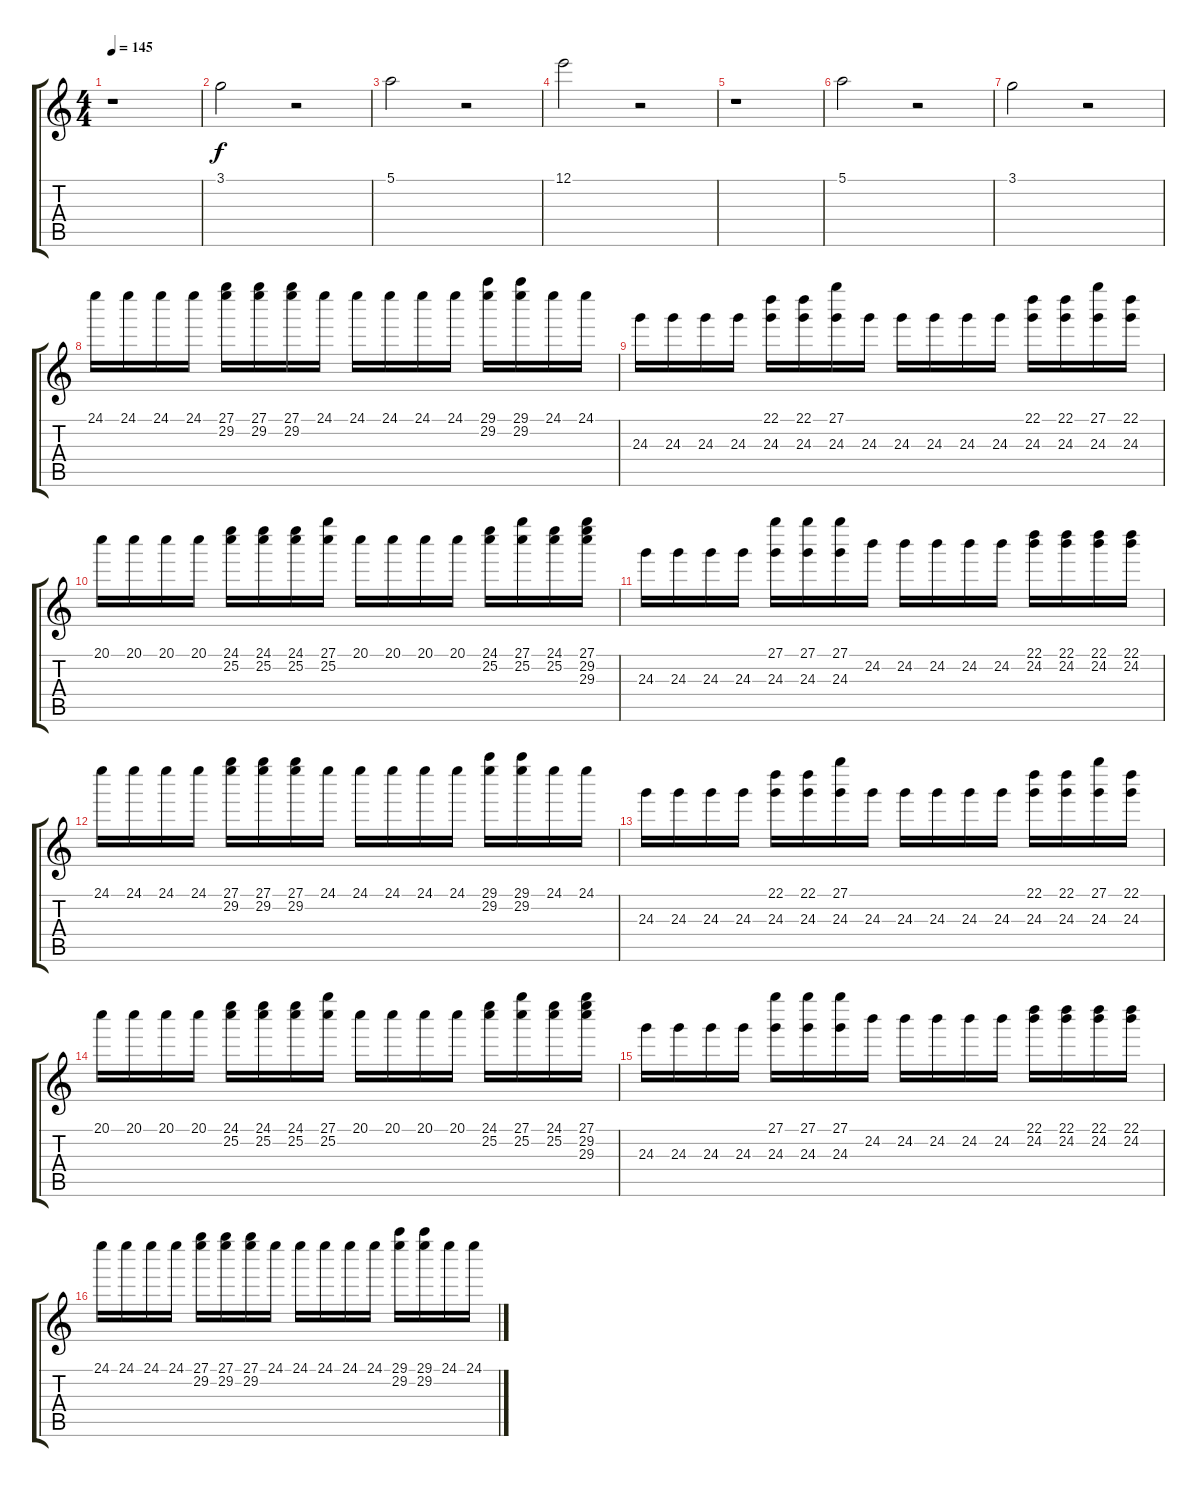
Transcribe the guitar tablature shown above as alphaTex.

\track "" {instrument distortionguitar}
\staff {score tabs}
\tuning (E4 B3 G3 D3 A2 E2) {hide}
\ts (4 4)
\tempo 145
\clef g2
\ks c
r.1{dy f} |
3.1.2 r.2 |
5.1.2 r.2 |
12.1.2 r.2 |
r.1 |
5.1.2 r.2 |
3.1.2 r.2 |
24.1.16 24.1.16 24.1.16 24.1.16 (27.1 29.2).16 (27.1 29.2).16 (27.1 29.2).16 24.1.16 24.1.16 24.1.16 24.1.16 24.1.16 (29.1 29.2).16 (29.1 29.2).16 24.1.16 24.1.16 |
24.3.16 24.3.16 24.3.16 24.3.16 (22.1 24.3).16 (22.1 24.3).16 (27.1 24.3).16 24.3.16 24.3.16 24.3.16 24.3.16 24.3.16 (22.1 24.3).16 (22.1 24.3).16 (27.1 24.3).16 (22.1 24.3).16 |
20.1.16 20.1.16 20.1.16 20.1.16 (24.1 25.2).16 (24.1 25.2).16 (24.1 25.2).16 (27.1 25.2).16 20.1.16 20.1.16 20.1.16 20.1.16 (24.1 25.2).16 (27.1 25.2).16 (24.1 25.2).16 (27.1 29.2 29.3).16 |
24.3.16 24.3.16 24.3.16 24.3.16 (27.1 24.3).16 (27.1 24.3).16 (27.1 24.3).16 24.2.16 24.2.16 24.2.16 24.2.16 24.2.16 (22.1 24.2).16 (22.1 24.2).16 (22.1 24.2).16 (22.1 24.2).16 |
24.1.16 24.1.16 24.1.16 24.1.16 (27.1 29.2).16 (27.1 29.2).16 (27.1 29.2).16 24.1.16 24.1.16 24.1.16 24.1.16 24.1.16 (29.1 29.2).16 (29.1 29.2).16 24.1.16 24.1.16 |
24.3.16 24.3.16 24.3.16 24.3.16 (22.1 24.3).16 (22.1 24.3).16 (27.1 24.3).16 24.3.16 24.3.16 24.3.16 24.3.16 24.3.16 (22.1 24.3).16 (22.1 24.3).16 (27.1 24.3).16 (22.1 24.3).16 |
20.1.16 20.1.16 20.1.16 20.1.16 (24.1 25.2).16 (24.1 25.2).16 (24.1 25.2).16 (27.1 25.2).16 20.1.16 20.1.16 20.1.16 20.1.16 (24.1 25.2).16 (27.1 25.2).16 (24.1 25.2).16 (27.1 29.2 29.3).16 |
24.3.16 24.3.16 24.3.16 24.3.16 (27.1 24.3).16 (27.1 24.3).16 (27.1 24.3).16 24.2.16 24.2.16 24.2.16 24.2.16 24.2.16 (22.1 24.2).16 (22.1 24.2).16 (22.1 24.2).16 (22.1 24.2).16 |
24.1.16 24.1.16 24.1.16 24.1.16 (27.1 29.2).16 (27.1 29.2).16 (27.1 29.2).16 24.1.16 24.1.16 24.1.16 24.1.16 24.1.16 (29.1 29.2).16 (29.1 29.2).16 24.1.16 24.1.16
